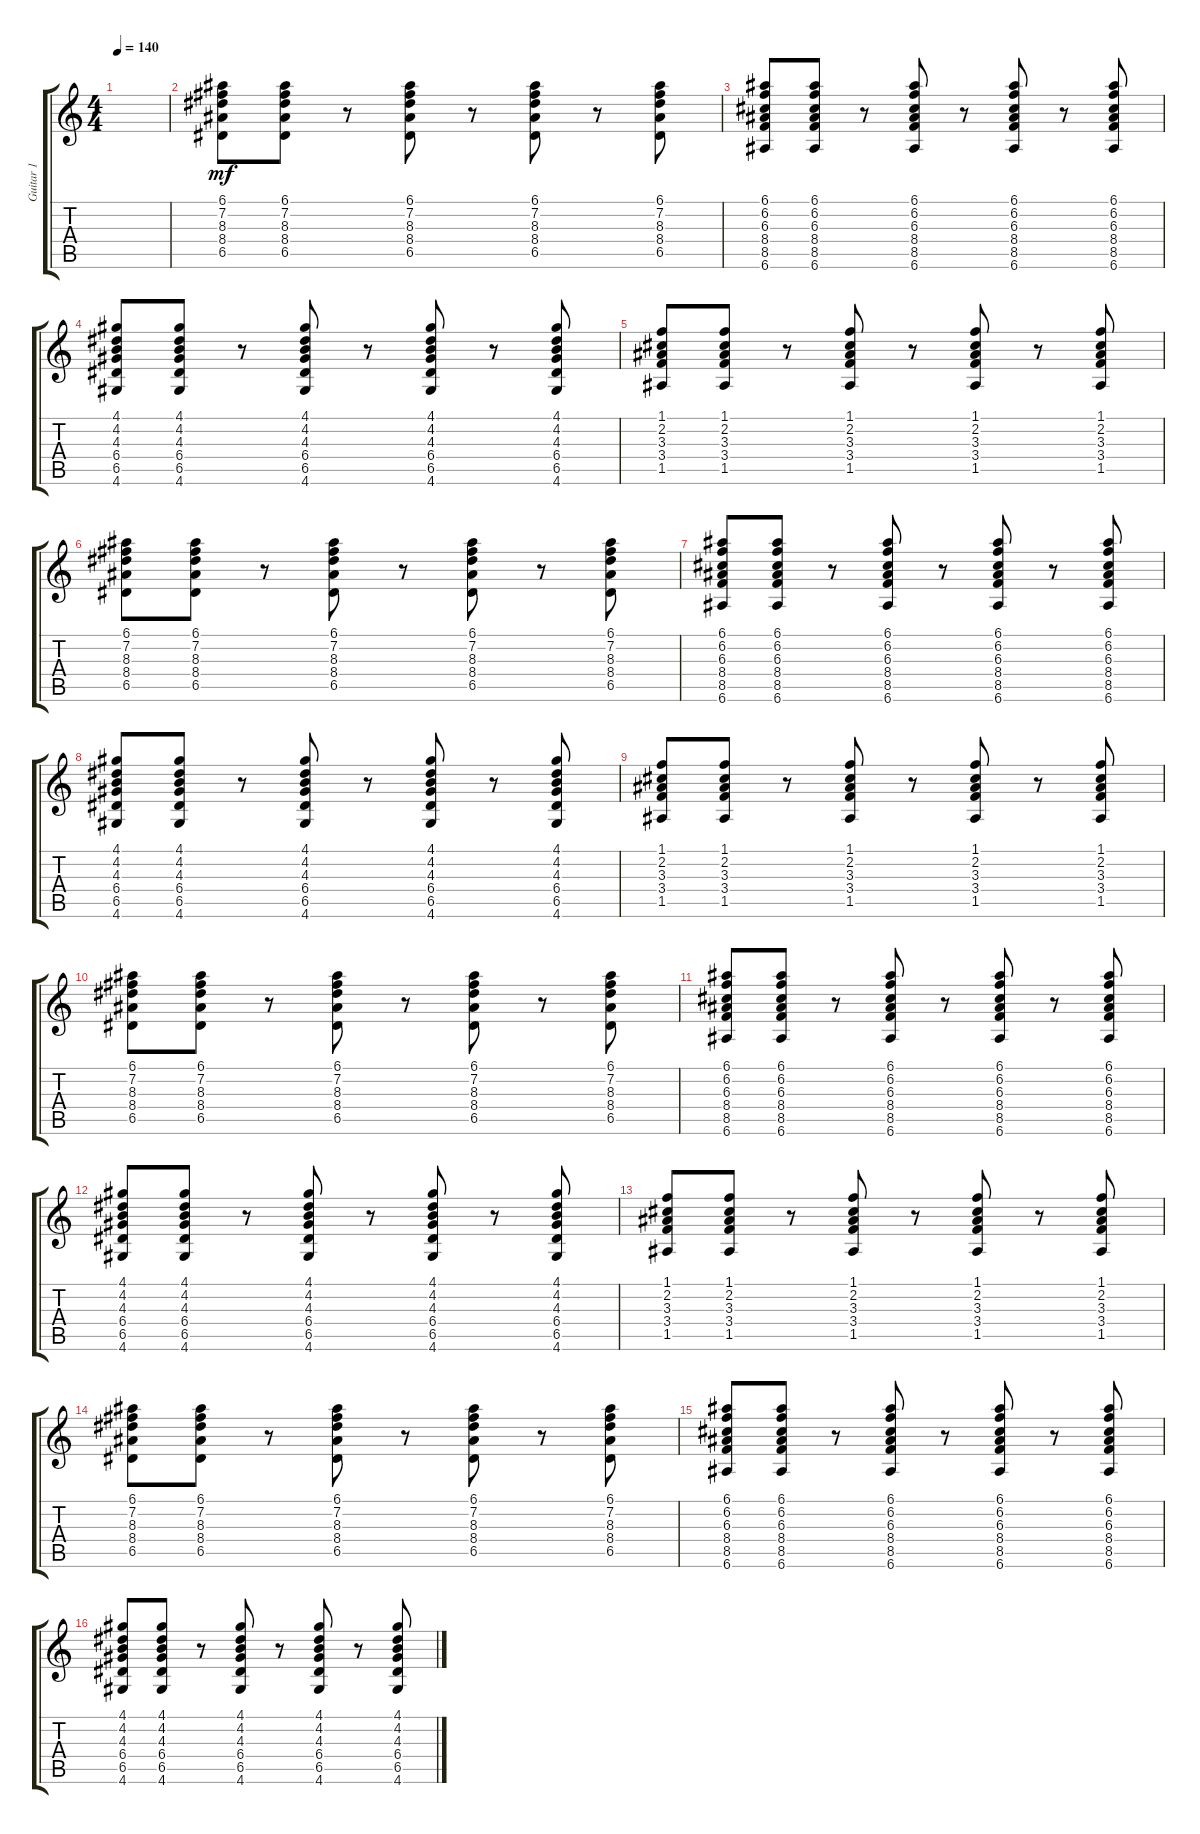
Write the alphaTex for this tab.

\track ("Guitar 1" "Guitar 1") {instrument acousticguitarnylon}
\staff {score tabs}
\tuning (E4 B3 G3 D3 A2 E2) {hide}
\ts (4 4)
\tempo 140
\clef g2
\ks c
|
(6.1 7.2 8.3 8.4 6.5).8{dy mf instrument acousticguitarsteel} (6.1 7.2 8.3 8.4 6.5).8 r.8 (6.1 7.2 8.3 8.4 6.5).8 r.8 (6.1 7.2 8.3 8.4 6.5).8 r.8 (6.1 7.2 8.3 8.4 6.5).8 |
(6.1 6.2 6.3 8.4 8.5 6.6).8 (6.1 6.2 6.3 8.4 8.5 6.6).8 r.8 (6.1 6.2 6.3 8.4 8.5 6.6).8 r.8 (6.1 6.2 6.3 8.4 8.5 6.6).8 r.8 (6.1 6.2 6.3 8.4 8.5 6.6).8 |
(4.1 4.2 4.3 6.4 6.5 4.6).8 (4.1 4.2 4.3 6.4 6.5 4.6).8 r.8 (4.1 4.2 4.3 6.4 6.5 4.6).8 r.8 (4.1 4.2 4.3 6.4 6.5 4.6).8 r.8 (4.1 4.2 4.3 6.4 6.5 4.6).8 |
(1.1 2.2 3.3 3.4 1.5).8 (1.1 2.2 3.3 3.4 1.5).8 r.8 (1.1 2.2 3.3 3.4 1.5).8 r.8 (1.1 2.2 3.3 3.4 1.5).8 r.8 (1.1 2.2 3.3 3.4 1.5).8 |
(6.1 7.2 8.3 8.4 6.5).8 (6.1 7.2 8.3 8.4 6.5).8 r.8 (6.1 7.2 8.3 8.4 6.5).8 r.8 (6.1 7.2 8.3 8.4 6.5).8 r.8 (6.1 7.2 8.3 8.4 6.5).8 |
(6.1 6.2 6.3 8.4 8.5 6.6).8 (6.1 6.2 6.3 8.4 8.5 6.6).8 r.8 (6.1 6.2 6.3 8.4 8.5 6.6).8 r.8 (6.1 6.2 6.3 8.4 8.5 6.6).8 r.8 (6.1 6.2 6.3 8.4 8.5 6.6).8 |
(4.1 4.2 4.3 6.4 6.5 4.6).8 (4.1 4.2 4.3 6.4 6.5 4.6).8 r.8 (4.1 4.2 4.3 6.4 6.5 4.6).8 r.8 (4.1 4.2 4.3 6.4 6.5 4.6).8 r.8 (4.1 4.2 4.3 6.4 6.5 4.6).8 |
(1.1 2.2 3.3 3.4 1.5).8 (1.1 2.2 3.3 3.4 1.5).8 r.8 (1.1 2.2 3.3 3.4 1.5).8 r.8 (1.1 2.2 3.3 3.4 1.5).8 r.8 (1.1 2.2 3.3 3.4 1.5).8 |
(6.1 7.2 8.3 8.4 6.5).8 (6.1 7.2 8.3 8.4 6.5).8 r.8 (6.1 7.2 8.3 8.4 6.5).8 r.8 (6.1 7.2 8.3 8.4 6.5).8 r.8 (6.1 7.2 8.3 8.4 6.5).8 |
(6.1 6.2 6.3 8.4 8.5 6.6).8 (6.1 6.2 6.3 8.4 8.5 6.6).8 r.8 (6.1 6.2 6.3 8.4 8.5 6.6).8 r.8 (6.1 6.2 6.3 8.4 8.5 6.6).8 r.8 (6.1 6.2 6.3 8.4 8.5 6.6).8 |
(4.1 4.2 4.3 6.4 6.5 4.6).8 (4.1 4.2 4.3 6.4 6.5 4.6).8 r.8 (4.1 4.2 4.3 6.4 6.5 4.6).8 r.8 (4.1 4.2 4.3 6.4 6.5 4.6).8 r.8 (4.1 4.2 4.3 6.4 6.5 4.6).8 |
(1.1 2.2 3.3 3.4 1.5).8 (1.1 2.2 3.3 3.4 1.5).8 r.8 (1.1 2.2 3.3 3.4 1.5).8 r.8 (1.1 2.2 3.3 3.4 1.5).8 r.8 (1.1 2.2 3.3 3.4 1.5).8 |
(6.1 7.2 8.3 8.4 6.5).8 (6.1 7.2 8.3 8.4 6.5).8 r.8 (6.1 7.2 8.3 8.4 6.5).8 r.8 (6.1 7.2 8.3 8.4 6.5).8 r.8 (6.1 7.2 8.3 8.4 6.5).8 |
(6.1 6.2 6.3 8.4 8.5 6.6).8 (6.1 6.2 6.3 8.4 8.5 6.6).8 r.8 (6.1 6.2 6.3 8.4 8.5 6.6).8 r.8 (6.1 6.2 6.3 8.4 8.5 6.6).8 r.8 (6.1 6.2 6.3 8.4 8.5 6.6).8 |
(4.1 4.2 4.3 6.4 6.5 4.6).8 (4.1 4.2 4.3 6.4 6.5 4.6).8 r.8 (4.1 4.2 4.3 6.4 6.5 4.6).8 r.8 (4.1 4.2 4.3 6.4 6.5 4.6).8 r.8 (4.1 4.2 4.3 6.4 6.5 4.6).8
